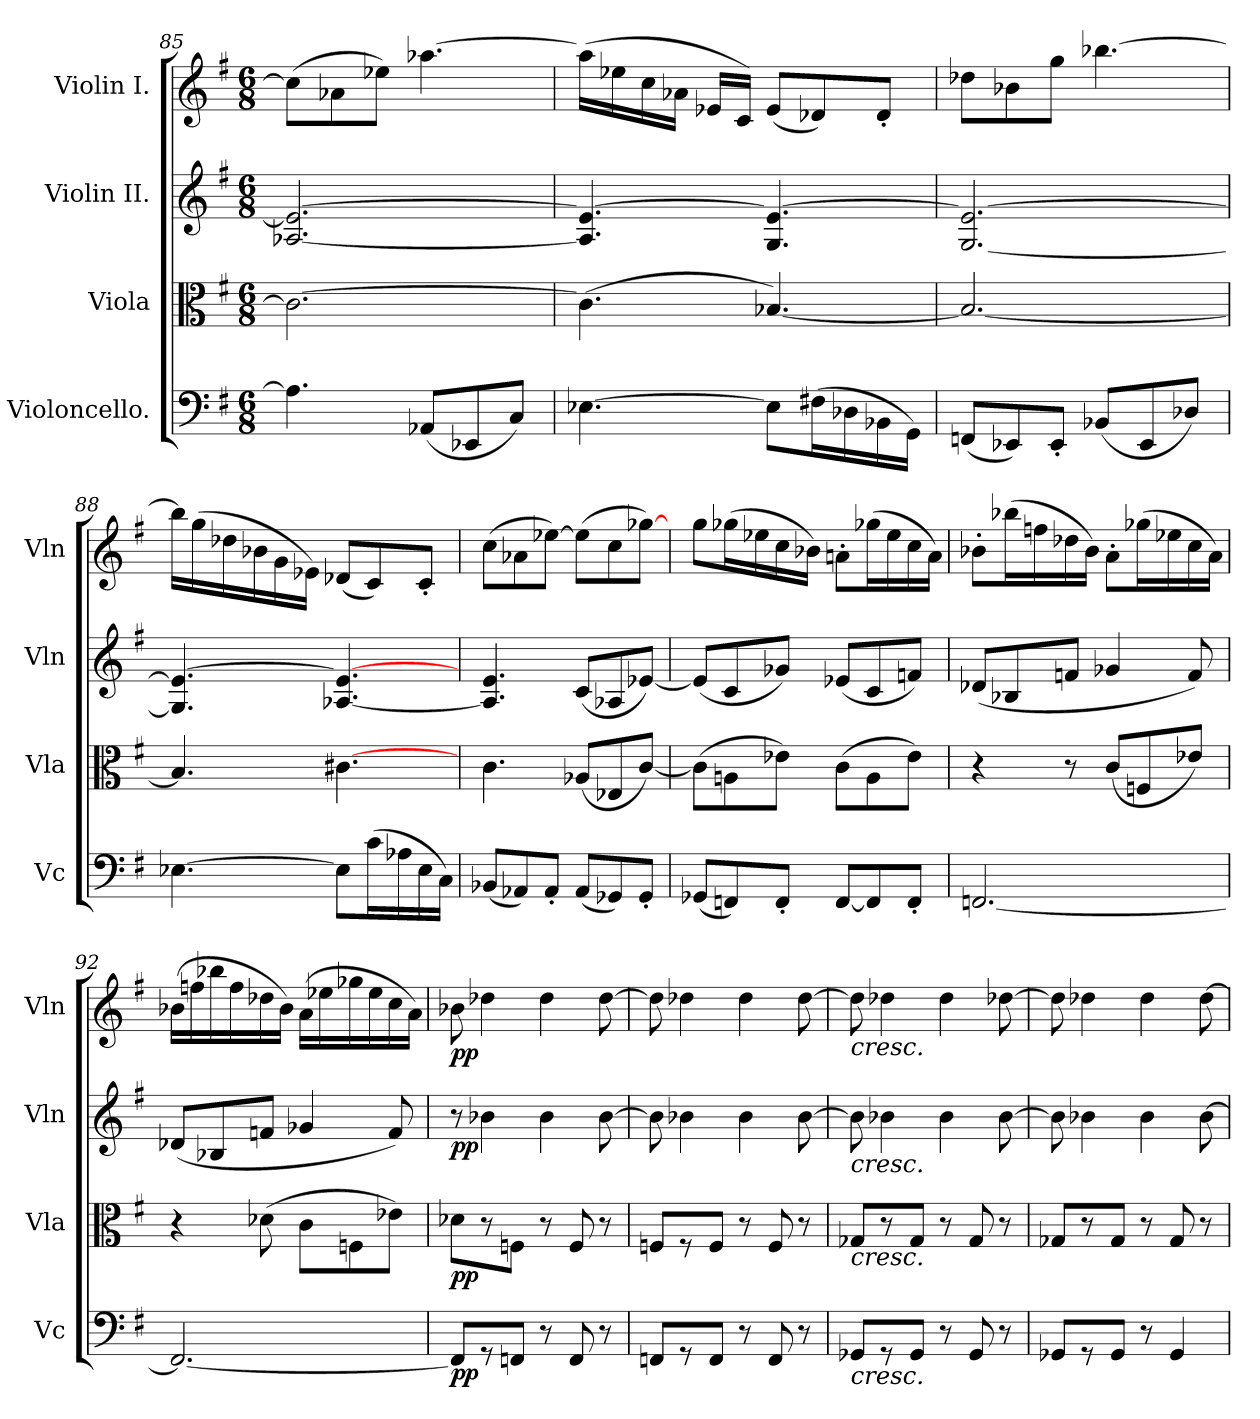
**kern	**dynam	**kern	**dynam	**kern	**dynam	**kern	**dynam
*part4	*part4	*part3	*part3	*part2	*part2	*part1	*part1
*staff4	*staff4	*staff3	*staff3	*staff2	*staff2	*staff1	*staff1
*I"Violoncello.	*	*I"Viola	*	*I"Violin II.	*	*I"Violin I.	*
*I'Vc	*	*I'Vla	*	*I'Vln	*	*I'Vln	*
*clefF4	*	*clefC3	*	*clefG2	*	*clefG2	*
*k[f#]	*	*k[f#]	*	*k[f#]	*	*k[f#]	*
*e:	*	*e:	*	*e:	*	*e:	*
*M6/8	*	*M6/8	*	*M6/8	*	*M6/8	*
=85	=85	=85	=85	=85	=85	=85	=85
4.A-\]	.	2.c\_	.	[2.A-X/ 2.e-/_	.	(>8cc\L]	.
.	.	.	.	.	.	8a-X\	.
.	.	.	.	.	.	8ee-X\J)	.
(<8AA-X/L	.	.	.	.	.	[4.aa-X\	.
8EE-X/	.	.	.	.	.	.	.
8C/J)	.	.	.	.	.	.	.
!!LO:PB:g=z
=86	=86	=86	=86	=86	=86	=86	=86
[4.E-X\	.	(>4.c\]	.	4.A-/] 4.e-/_	.	(>16aa-\LL]	.
.	.	.	.	.	.	16ee-X\	.
.	.	.	.	.	.	16cc\	.
.	.	.	.	.	.	16a-X\JJ	.
.	.	.	.	.	.	16e-X/LL	.
.	.	.	.	.	.	16c/JJ)	.
8E-\L]	.	[4.B-X/)	.	4.G/ 4.e-/_	.	(<8e-/L	.
(>16F#X\L	.	.	.	.	.	8d-X/)	.
16D-X\	.	.	.	.	.	.	.
16BB-X\	.	.	.	.	.	8d-'</J	.
16GG\JJ)	.	.	.	.	.	.	.
=87	=87	=87	=87	=87	=87	=87	=87
(<8FFn/L	.	2.B-/_	.	[2.G/ 2.e-/_	.	8dd-X\L	.
8EE-X/)	.	.	.	.	.	8b-X\	.
8EE-'</J	.	.	.	.	.	8gg\J	.
(<8BB-X/L	.	.	.	.	.	[4.bb-X\	.
8EE-/	.	.	.	.	.	.	.
8D-X/J)	.	.	.	.	.	.	.
=88	=88	=88	=88	=88	=88	=88	=88
[4.E-X\	.	4.B-/]	.	4.G/] 4.e-/_	.	16bb-\LL]	.
.	.	.	.	.	.	(>16gg\	.
.	.	.	.	.	.	16dd-X\	.
.	.	.	.	.	.	16b-X\	.
.	.	.	.	.	.	16g\	.
.	.	.	.	.	.	16e-X\JJ)	.
8E-\L]	.	[4.c#\	.	[4.A-X/ 4.e-/_	.	(<8d-X/L	.
(>16c\L	.	.	.	.	.	8c/)	.
16A-X\	.	.	.	.	.	.	.
16E-\	.	.	.	.	.	8c'</J	.
16C\JJ)	.	.	.	.	.	.	.
=89	=89	=89	=89	=89	=89	=89	=89
(<8BB-X/L	.	4.c\	.	4.A-/] 4.e/	.	(>8cc\L	.
8AA-X/)	.	.	.	.	.	8a-X\	.
8AA-'</J	.	.	.	.	.	[8ee-X\J)	.
(<8AA-/L	.	(<8A-X/L	.	(<8c/L	.	(>8ee-\L]	.
8GG-X/)	.	8E-X/	.	8A-X/	.	8cc\	.
8GG-'</J	.	[8c/J)	.	[8e-X/J)	.	[8gg-X\J)	.
=90	=90	=90	=90	=90	=90	=90	=90
(<8GG-X/L	.	(>8c\L]	.	(<8e-/L]	.	8gg\L	.
8FFn/)	.	8An\	.	8c/	.	(>16gg-X\L	.
.	.	.	.	.	.	16ee-X\	.
8FF'</J	.	8e-X\J)	.	8g-X/J)	.	16cc\	.
.	.	.	.	.	.	16b-X\JJ)	.
[8FF/L	.	(>8c\L	.	(<8e-X/L	.	8an'>\L	.
8FF/]	.	8A\	.	8c/	.	(>16gg-X\L	.
.	.	.	.	.	.	16ee-\	.
8FF'</J	.	8e-\J)	.	8fn/J)	.	16cc\	.
.	.	.	.	.	.	16a\JJ)	.
=91	=91	=91	=91	=91	=91	=91	=91
[2.FFn/	.	4r	.	(<8d-X/L	.	8b-X'>\L	.
.	.	.	.	8B-X/	.	(>16bb-X\L	.
.	.	.	.	.	.	16ffn\	.
.	.	8r	.	8fn/J	.	16dd-X\	.
.	.	.	.	.	.	16b-\JJ)	.
.	.	(<8c/L	.	4g-X/	.	8a'>\L	.
.	.	8Fn/	.	.	.	(>16gg-X\L	.
.	.	.	.	.	.	16ee-X\	.
.	.	8e-X/J)	.	8f/)	.	16cc\	.
.	.	.	.	.	.	16a\JJ)	.
!!LO:LB:g=z
=92	=92	=92	=92	=92	=92	=92	=92
2.FF/_	.	4r	.	(<8d-X/L	.	(>16b-X\LL	.
.	.	.	.	.	.	16ffn\	.
.	.	.	.	8B-X/	.	16bb-X\	.
.	.	.	.	.	.	16ff\	.
.	.	(>8d-X\	.	8fn/J	.	16dd-X\	.
.	.	.	.	.	.	16b-\JJ)	.
.	.	8c\L	.	4g-X/	.	(>16a\LL	.
.	.	.	.	.	.	16ee-X\	.
.	.	8Fn\	.	.	.	16gg-X\	.
.	.	.	.	.	.	16ee-\	.
.	.	8e-X\J)	.	8f/)	.	16cc\	.
.	.	.	.	.	.	16a\JJ)	.
=93	=93	=93	=93	=93	=93	=93	=93
!	!LO:DY:b	!	!LO:DY:b	!	!LO:DY:b	!	!LO:DY:b
8FF/L]	pp	8d-X\L	pp	8r	pp	8b-X\	pp
8r	.	8r	.	4b-X\	.	4dd-X\	.
8FFn/J	.	8Fn\J	.	.	.	.	.
8r	.	8r	.	4b-\	.	4dd-\	.
8FF/	.	8F/	.	.	.	.	.
8r	.	8r	.	[8b-\	.	[8dd-\	.
=94	=94	=94	=94	=94	=94	=94	=94
8FFn/L	.	8Fn/L	.	8b-\]	.	8dd-\]	.
8r	.	8r	.	4b-X\	.	4dd-X\	.
8FF/J	.	8F/J	.	.	.	.	.
8r	.	8r	.	4b-\	.	4dd-\	.
8FF/	.	8F/	.	.	.	.	.
8r	.	8r	.	[8b-\	.	[8dd-\	.
=95	=95	=95	=95	=95	=95	=95	=95
!	!	!	!	!	!	!LO:TX:b:i:t=cresc.	!
!	!	!	!	!LO:TX:b:i:t=cresc.	!	!	!
!	!	!LO:TX:b:i:t=cresc.	!	!	!	!	!
!LO:TX:b:i:t=cresc.	!	!	!	!	!	!	!
8GG-X/L	.	8G-X/L	.	8b-\]	.	8dd-\]	.
8r	.	8r	.	4b-X\	.	4dd-X\	.
8GG-/J	.	8G-/J	.	.	.	.	.
8r	.	8r	.	4b-\	.	4dd-\	.
8GG-/	.	8G-/	.	.	.	.	.
8r	.	8r	.	[8b-\	.	[8dd-X\	.
=96	=96	=96	=96	=96	=96	=96	=96
8GG-X/L	.	8G-X/L	.	8b-\]	.	8dd-\]	.
8r	.	8r	.	4b-X\	.	4dd-X\	.
8GG-/J	.	8G-/J	.	.	.	.	.
8r	.	8r	.	4b-\	.	4dd-\	.
4GG-/	.	8G-/	.	.	.	.	.
.	.	8r	.	[8b-\	.	[8dd-\	.
=	=	=	=	=	=	=	=
*-	*-	*-	*-	*-	*-	*-	*-
